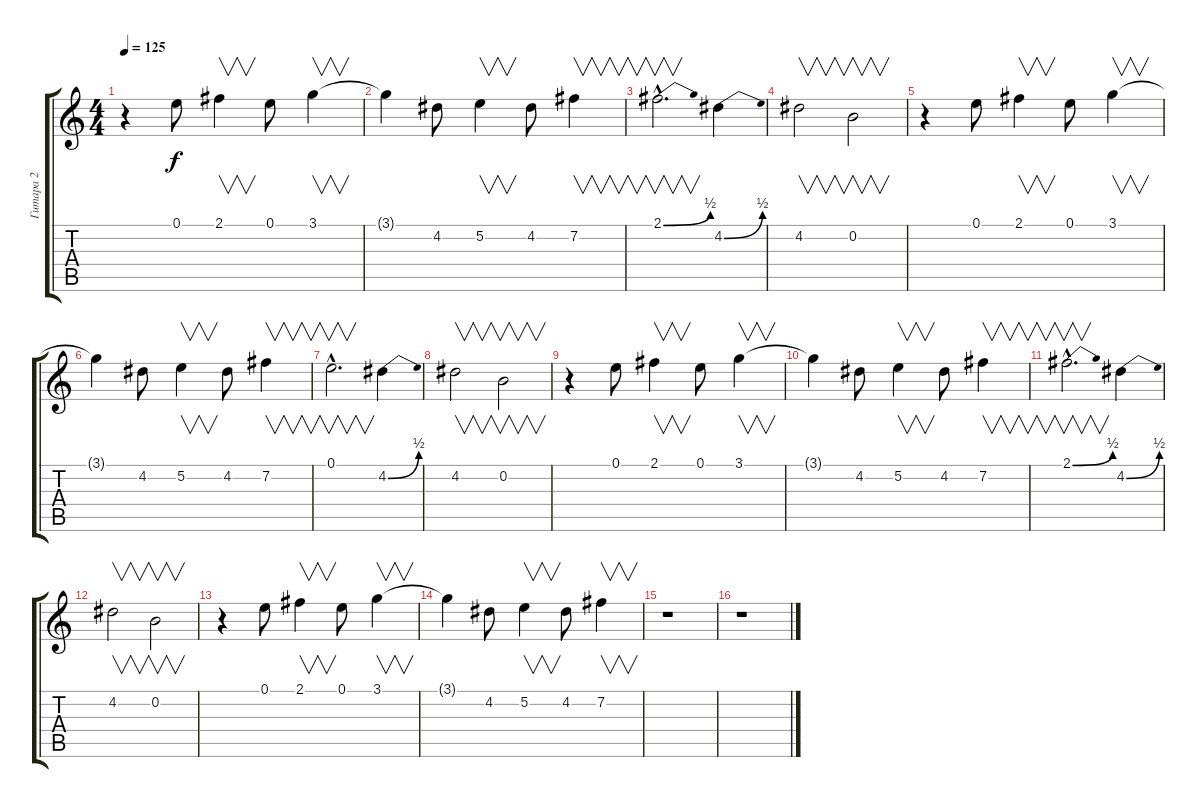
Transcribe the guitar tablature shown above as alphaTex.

\track ("Гитара 2" "Гитара 2") {instrument distortionguitar}
\staff {score tabs}
\tuning (E4 B3 G3 D3 A2 E2) {hide}
\ts (4 4)
\tempo 125
\clef g2
\ks c
r.4{dy f instrument distortionguitar} 0.1.8 2.1.4{v} 0.1.8 3.1.4{v} |
3.1{t}.4 4.2.8 5.2.4{v} 4.2.8 7.2.4{v} |
2.1{be (bend 0 0 60 2) hac}.2{v d} 4.2{be (bend 0 0 60 2)}.4 |
4.2.2{v} 0.2.2{v} |
r.4 0.1.8 2.1.4{v} 0.1.8 3.1.4{v} |
3.1{t}.4 4.2.8 5.2.4{v} 4.2.8 7.2.4{v} |
0.1{hac}.2{v d} 4.2{be (bend 0 0 60 2)}.4 |
4.2.2{v} 0.2.2{v} |
r.4 0.1.8 2.1.4{v} 0.1.8 3.1.4{v} |
3.1{t}.4 4.2.8 5.2.4{v} 4.2.8 7.2.4{v} |
2.1{be (bend 0 0 60 2) hac}.2{v d} 4.2{be (bend 0 0 60 2)}.4 |
4.2.2{v} 0.2.2{v} |
r.4 0.1.8 2.1.4{v} 0.1.8 3.1.4{v} |
3.1{t}.4 4.2.8 5.2.4{v} 4.2.8 7.2.4{v} |
r.1 |
r.1
